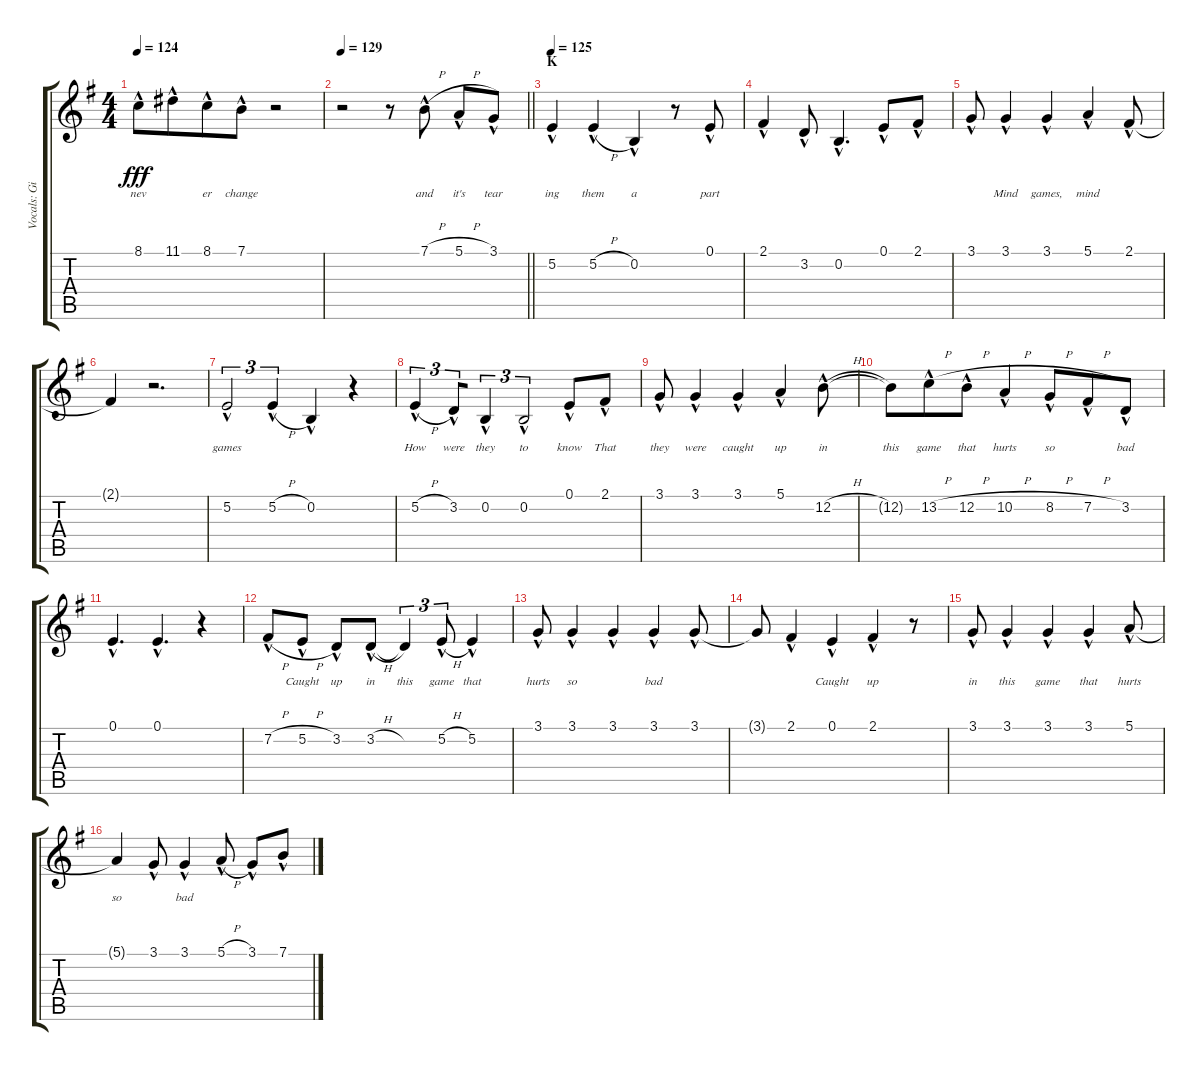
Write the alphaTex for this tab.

\track ("Vocals: Gil" "Vocals: Gi") {instrument lead2sawtooth}
\staff {score tabs}
\tuning (E4 B3 G3 D3 A2 E2) {hide}
\ts (4 4)
\tempo 124
\clef g2
\ks g
8.1{hac}.8{lyrics (0 "nev") lyrics (1 "") lyrics (2 "") lyrics (3 "") lyrics (4 "") dy fff} 11.1{hac}.8{lyrics (0 "") lyrics (1 "") lyrics (2 "") lyrics (3 "") lyrics (4 "") beam merge} 8.1{hac}.8{lyrics (0 "er") lyrics (1 "") lyrics (2 "") lyrics (3 "") lyrics (4 "")} 7.1{hac}.8{lyrics (0 "change") lyrics (1 "") lyrics (2 "") lyrics (3 "") lyrics (4 "")} r.2 |
\tempo 129
\barLineRight lightlight
r.2 r.8 7.1{h hac}.8{lyrics (0 "and") lyrics (1 "") lyrics (2 "") lyrics (3 "") lyrics (4 "")} 5.1{h hac}.8{lyrics (0 "it's") lyrics (1 "") lyrics (2 "") lyrics (3 "") lyrics (4 "")} 3.1{hac}.8{lyrics (0 "tear") lyrics (1 "") lyrics (2 "") lyrics (3 "") lyrics (4 "")} |
\section ("" "K")
\tempo 125
5.2{hac}.4{lyrics (0 "ing") lyrics (1 "") lyrics (2 "") lyrics (3 "") lyrics (4 "")} 5.2{h hac}.4{lyrics (0 "them") lyrics (1 "") lyrics (2 "") lyrics (3 "") lyrics (4 "")} 0.2{hac}.4{lyrics (0 "a") lyrics (1 "") lyrics (2 "") lyrics (3 "") lyrics (4 "")} r.8 0.1{hac}.8{lyrics (0 "part") lyrics (1 "") lyrics (2 "") lyrics (3 "") lyrics (4 "")} |
2.1{hac}.4{lyrics (0 "") lyrics (1 "") lyrics (2 "") lyrics (3 "") lyrics (4 "")} 3.2{hac}.8{lyrics (0 "") lyrics (1 "") lyrics (2 "") lyrics (3 "") lyrics (4 "")} 0.2{hac}.4{d lyrics (0 "") lyrics (1 "") lyrics (2 "") lyrics (3 "") lyrics (4 "")} 0.1{hac}.8{lyrics (0 "") lyrics (1 "") lyrics (2 "") lyrics (3 "") lyrics (4 "")} 2.1{hac}.8{lyrics (0 "") lyrics (1 "") lyrics (2 "") lyrics (3 "") lyrics (4 "")} |
3.1{hac}.8{lyrics (0 "") lyrics (1 "") lyrics (2 "") lyrics (3 "") lyrics (4 "")} 3.1{hac}.4{lyrics (0 "Mind") lyrics (1 "") lyrics (2 "") lyrics (3 "") lyrics (4 "")} 3.1{hac}.4{lyrics (0 "games,") lyrics (1 "") lyrics (2 "") lyrics (3 "") lyrics (4 "")} 5.1{hac}.4{lyrics (0 "mind") lyrics (1 "") lyrics (2 "") lyrics (3 "") lyrics (4 "")} 2.1{hac}.8{lyrics (0 "") lyrics (1 "") lyrics (2 "") lyrics (3 "") lyrics (4 "")} |
2.1{t}.4{lyrics (0 "") lyrics (1 "") lyrics (2 "") lyrics (3 "") lyrics (4 "")} r.2{d} |
5.2{hac}.2{tu (3 2) lyrics (0 "games") lyrics (1 "") lyrics (2 "") lyrics (3 "") lyrics (4 "")} 5.2{h hac}.4{tu (3 2) lyrics (0 "") lyrics (1 "") lyrics (2 "") lyrics (3 "") lyrics (4 "")} 0.2{hac}.4{lyrics (0 "") lyrics (1 "") lyrics (2 "") lyrics (3 "") lyrics (4 "")} r.4 |
5.2{h hac}.4{tu (3 2) lyrics (0 "How") lyrics (1 "") lyrics (2 "") lyrics (3 "") lyrics (4 "")} 3.2{hac}.8{tu (3 2) lyrics (0 "were") lyrics (1 "") lyrics (2 "") lyrics (3 "") lyrics (4 "") beam merge} 0.2{hac}.4{tu (3 2) lyrics (0 "they") lyrics (1 "") lyrics (2 "") lyrics (3 "") lyrics (4 "")} 0.2{hac}.2{tu (3 2) lyrics (0 "to") lyrics (1 "") lyrics (2 "") lyrics (3 "") lyrics (4 "")} 0.1{hac}.8{lyrics (0 "know") lyrics (1 "") lyrics (2 "") lyrics (3 "") lyrics (4 "")} 2.1{hac}.8{lyrics (0 "That") lyrics (1 "") lyrics (2 "") lyrics (3 "") lyrics (4 "")} |
3.1{hac}.8{lyrics (0 "they") lyrics (1 "") lyrics (2 "") lyrics (3 "") lyrics (4 "")} 3.1{hac}.4{lyrics (0 "were") lyrics (1 "") lyrics (2 "") lyrics (3 "") lyrics (4 "")} 3.1{hac}.4{lyrics (0 "caught") lyrics (1 "") lyrics (2 "") lyrics (3 "") lyrics (4 "")} 5.1{hac}.4{lyrics (0 "up") lyrics (1 "") lyrics (2 "") lyrics (3 "") lyrics (4 "")} 12.2{h hac}.8{lyrics (0 "in") lyrics (1 "") lyrics (2 "") lyrics (3 "") lyrics (4 "")} |
12.2{t}.8{lyrics (0 "this") lyrics (1 "") lyrics (2 "") lyrics (3 "") lyrics (4 "")} 13.2{h hac}.8{lyrics (0 "game") lyrics (1 "") lyrics (2 "") lyrics (3 "") lyrics (4 "") beam merge} 12.2{h hac}.8{lyrics (0 "that") lyrics (1 "") lyrics (2 "") lyrics (3 "") lyrics (4 "")} 10.2{h hac}.4{lyrics (0 "hurts") lyrics (1 "") lyrics (2 "") lyrics (3 "") lyrics (4 "")} 8.2{h hac}.8{lyrics (0 "so") lyrics (1 "") lyrics (2 "") lyrics (3 "") lyrics (4 "") beam merge} 7.2{h hac}.8{lyrics (0 "") lyrics (1 "") lyrics (2 "") lyrics (3 "") lyrics (4 "")} 3.2{hac}.8{lyrics (0 "bad") lyrics (1 "") lyrics (2 "") lyrics (3 "") lyrics (4 "")} |
0.1{hac}.4{d lyrics (0 "") lyrics (1 "") lyrics (2 "") lyrics (3 "") lyrics (4 "")} 0.1{hac}.4{d lyrics (0 "") lyrics (1 "") lyrics (2 "") lyrics (3 "") lyrics (4 "")} r.4 |
7.2{h hac}.8{lyrics (0 "") lyrics (1 "") lyrics (2 "") lyrics (3 "") lyrics (4 "")} 5.2{h hac}.8{lyrics (0 "Caught") lyrics (1 "") lyrics (2 "") lyrics (3 "") lyrics (4 "")} 3.2{hac}.8{lyrics (0 "up") lyrics (1 "") lyrics (2 "") lyrics (3 "") lyrics (4 "")} 3.2{h hac}.8{lyrics (0 "in") lyrics (1 "") lyrics (2 "") lyrics (3 "") lyrics (4 "")} 3.2{t}.4{tu (3 2) lyrics (0 "this") lyrics (1 "") lyrics (2 "") lyrics (3 "") lyrics (4 "")} 5.2{h hac}.8{tu (3 2) lyrics (0 "game") lyrics (1 "") lyrics (2 "") lyrics (3 "") lyrics (4 "")} 5.2{hac}.4{lyrics (0 "that") lyrics (1 "") lyrics (2 "") lyrics (3 "") lyrics (4 "")} |
3.1{hac}.8{lyrics (0 "hurts") lyrics (1 "") lyrics (2 "") lyrics (3 "") lyrics (4 "")} 3.1{hac}.4{lyrics (0 "so") lyrics (1 "") lyrics (2 "") lyrics (3 "") lyrics (4 "")} 3.1{hac}.4{lyrics (0 "") lyrics (1 "") lyrics (2 "") lyrics (3 "") lyrics (4 "")} 3.1{hac}.4{lyrics (0 "bad") lyrics (1 "") lyrics (2 "") lyrics (3 "") lyrics (4 "")} 3.1{hac}.8{lyrics (0 "") lyrics (1 "") lyrics (2 "") lyrics (3 "") lyrics (4 "")} |
3.1{t}.8{lyrics (0 "") lyrics (1 "") lyrics (2 "") lyrics (3 "") lyrics (4 "")} 2.1{hac}.4{lyrics (0 "") lyrics (1 "") lyrics (2 "") lyrics (3 "") lyrics (4 "")} 0.1{hac}.4{lyrics (0 "Caught") lyrics (1 "") lyrics (2 "") lyrics (3 "") lyrics (4 "")} 2.1{hac}.4{lyrics (0 "up") lyrics (1 "") lyrics (2 "") lyrics (3 "") lyrics (4 "")} r.8 |
3.1{hac}.8{lyrics (0 "in") lyrics (1 "") lyrics (2 "") lyrics (3 "") lyrics (4 "")} 3.1{hac}.4{lyrics (0 "this") lyrics (1 "") lyrics (2 "") lyrics (3 "") lyrics (4 "")} 3.1{hac}.4{lyrics (0 "game") lyrics (1 "") lyrics (2 "") lyrics (3 "") lyrics (4 "")} 3.1{hac}.4{lyrics (0 "that") lyrics (1 "") lyrics (2 "") lyrics (3 "") lyrics (4 "")} 5.1{hac}.8{lyrics (0 "hurts") lyrics (1 "") lyrics (2 "") lyrics (3 "") lyrics (4 "")} |
5.1{t}.4{lyrics (0 "so") lyrics (1 "") lyrics (2 "") lyrics (3 "") lyrics (4 "")} 3.1{hac}.8{lyrics (0 "") lyrics (1 "") lyrics (2 "") lyrics (3 "") lyrics (4 "")} 3.1{hac}.4{lyrics (0 "bad") lyrics (1 "") lyrics (2 "") lyrics (3 "") lyrics (4 "")} 5.1{h hac}.8{lyrics (0 "") lyrics (1 "") lyrics (2 "") lyrics (3 "") lyrics (4 "")} 3.1{hac}.8{lyrics (0 "") lyrics (1 "") lyrics (2 "") lyrics (3 "") lyrics (4 "")} 7.1{h hac}.8{lyrics (0 "") lyrics (1 "") lyrics (2 "") lyrics (3 "") lyrics (4 "")}
